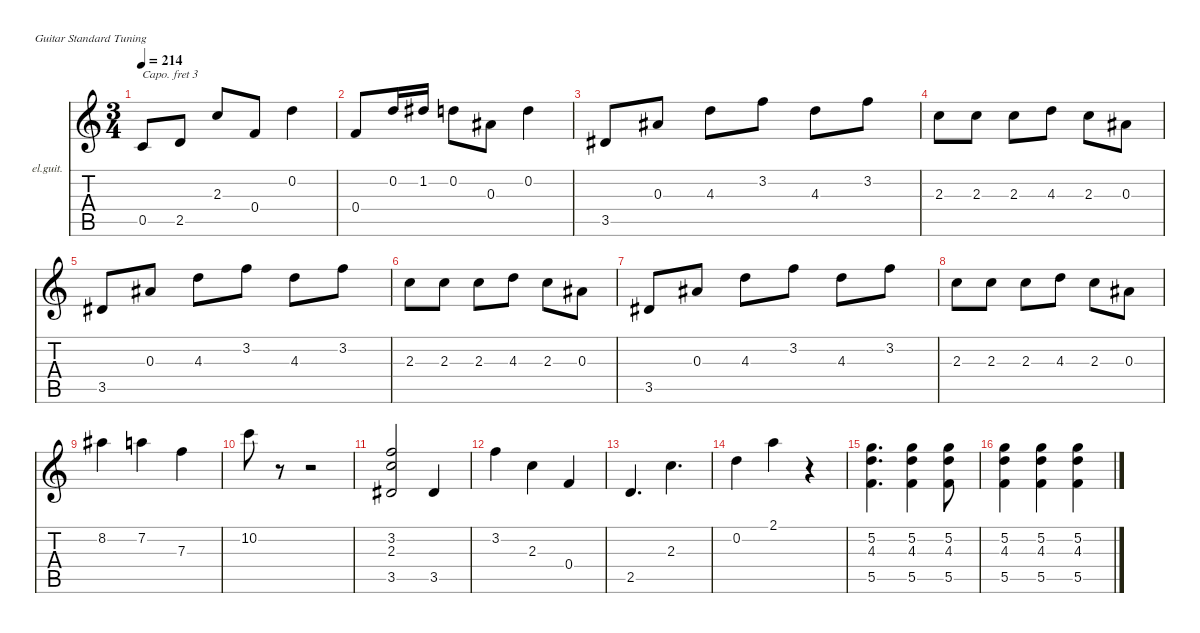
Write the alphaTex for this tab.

\hideDynamics
\bracketExtendMode nobrackets
\firstSystemTrackNameOrientation horizontal
\otherSystemsTrackNameOrientation horizontal
\track ("Clean Guitar" "el.guit.") {instrument electricguitarclean}
\staff {score tabs}
\capo 3
\tuning (E4 B3 G3 D3 A2 E2)
\ts (3 4)
\tempo 214
\clef g2
\ks aminor
0.5.8{dy mf beam Up} 2.5.8{beam Up} 2.3.8{beam Up} 0.4.8{beam Up} 0.2.4{beam Down} |
0.4.8{beam Up} 0.2.16{beam Up} 1.2{acc #}.16{beam Up} 0.2.8{beam Down} 0.3{acc #}.8{beam Down} 0.2.4{beam Down} |
3.5{acc #}.8{beam Up} 0.3{acc #}.8{beam Up} 4.3.8{beam Down} 3.2.8{beam Down} 4.3.8{beam Down} 3.2.8{beam Down} |
2.3.8{beam Down} 2.3.8{beam Down} 2.3.8{beam Down} 4.3.8{beam Down} 2.3.8{beam Down} 0.3{acc #}.8{beam Down} |
3.5{acc #}.8{beam Up} 0.3{acc #}.8{beam Up} 4.3.8{beam Down} 3.2.8{beam Down} 4.3.8{beam Down} 3.2.8{beam Down} |
2.3.8{beam Down} 2.3.8{beam Down} 2.3.8{beam Down} 4.3.8{beam Down} 2.3.8{beam Down} 0.3{acc #}.8{beam Down} |
3.5{acc #}.8{beam Up} 0.3{acc #}.8{beam Up} 4.3.8{beam Down} 3.2.8{beam Down} 4.3.8{beam Down} 3.2.8{beam Down} |
2.3.8{beam Down} 2.3.8{beam Down} 2.3.8{beam Down} 4.3.8{beam Down} 2.3.8{beam Down} 0.3{acc #}.8{beam Down} |
8.2{acc #}.4{beam Down} 7.2.4{beam Down} 7.3.4{beam Down} |
10.2.8{beam Down} r.8{beam Down} r.2{beam Down} |
(3.5{acc #} 2.3 3.2).2{beam Up} 3.5{acc #}.4{beam Up} |
3.2.4{beam Down} 2.3.4{beam Down} 0.4.4{beam Up} |
2.5.4{d beam Up} 2.3.4{d beam Down} |
0.2.4{beam Down} 2.1.4{beam Down} r.4{beam Down} |
(5.5 4.3 5.2).4{d beam Down} (5.2 4.3 5.5).4{beam Down} (5.2 4.3 5.5).8{beam Down} |
(5.2 4.3 5.5).4{beam Down} (5.2 4.3 5.5).4{beam Down} (5.2 4.3 5.5).4{beam Down}
